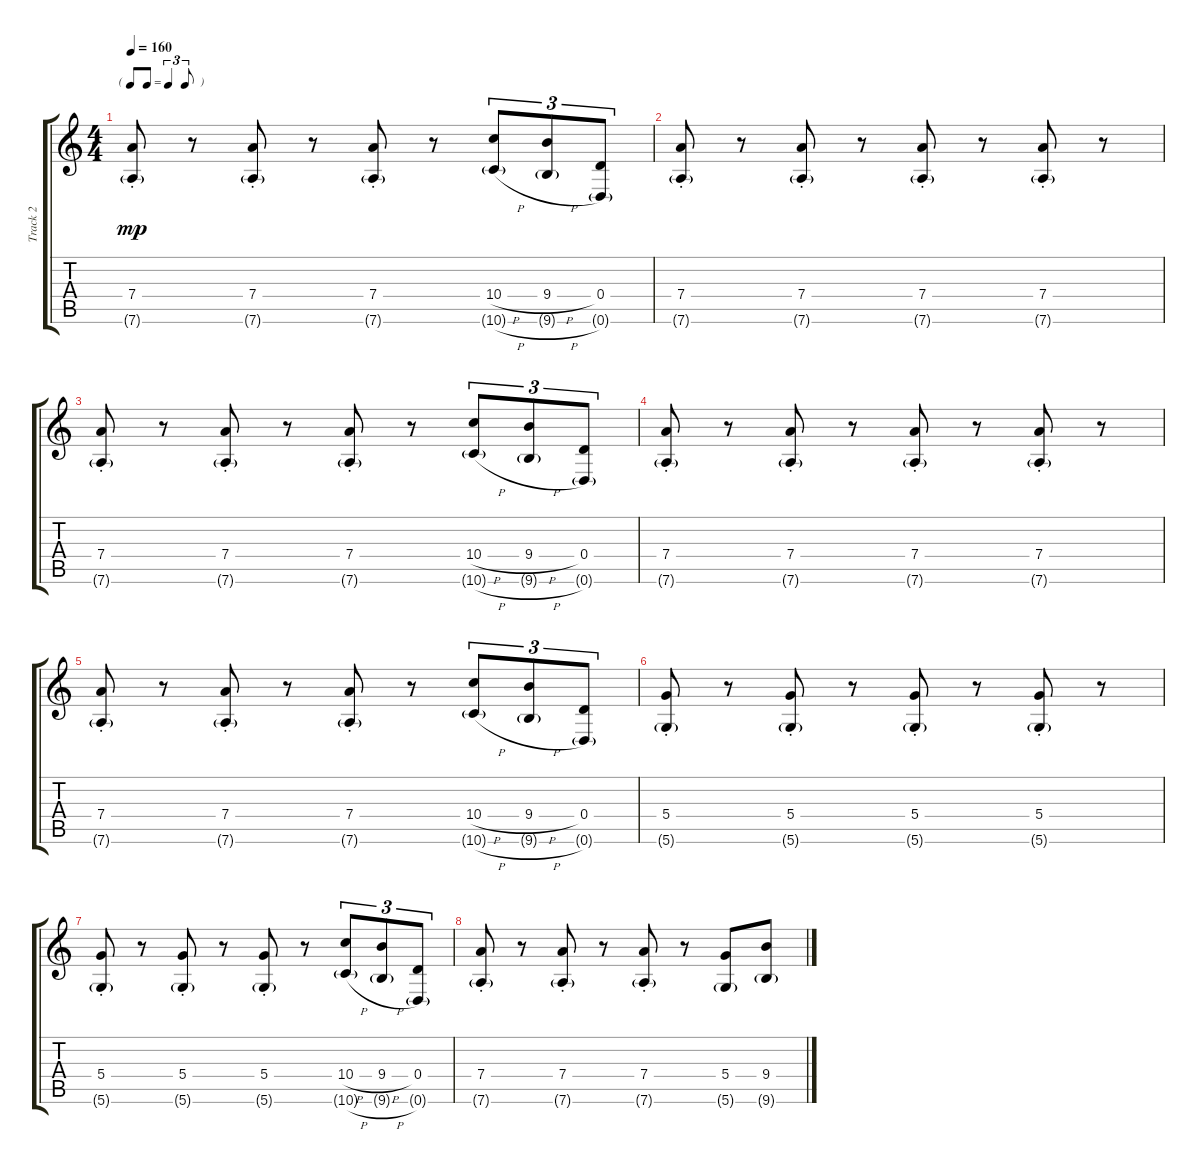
\track ("Track 2" "Track 2") {instrument electricbasspick}
\staff {score tabs}
\tuning (E4 B3 G3 D3 A2 D2) {hide}
\ts (4 4)
\tf triplet8th
\tempo 160
\clef g2
\ks c
(7.4{st} 7.6{g st}).8{dy mp} r.8 (7.4{st} 7.6{g st}).8 r.8 (7.4{st} 7.6{g}).8 r.8 (10.4{h} 10.6{h g}).8{tu (3 2)} (9.4{h} 9.6{h g}).8{tu (3 2)} (0.4 0.6{g}).8{tu (3 2)} |
(7.4{st} 7.6{g st}).8 r.8 (7.4{st} 7.6{g st}).8 r.8 (7.4{st} 7.6{g}).8 r.8 (7.4{st} 7.6{g st}).8 r.8 |
(7.4{st} 7.6{g st}).8 r.8 (7.4{st} 7.6{g st}).8 r.8 (7.4{st} 7.6{g}).8 r.8 (10.4{h} 10.6{h g}).8{tu (3 2)} (9.4{h} 9.6{h g}).8{tu (3 2)} (0.4 0.6{g}).8{tu (3 2)} |
(7.4{st} 7.6{g st}).8 r.8 (7.4{st} 7.6{g st}).8 r.8 (7.4{st} 7.6{g}).8 r.8 (7.4{st} 7.6{g st}).8 r.8 |
(7.4{st} 7.6{g st}).8 r.8 (7.4{st} 7.6{g st}).8 r.8 (7.4{st} 7.6{g}).8 r.8 (10.4{h} 10.6{h g}).8{tu (3 2)} (9.4{h} 9.6{h g}).8{tu (3 2)} (0.4 0.6{g}).8{tu (3 2)} |
(5.4{st} 5.6{g st}).8 r.8 (5.4{st} 5.6{g st}).8 r.8 (5.4{st} 5.6{g}).8 r.8 (5.4{st} 5.6{g st}).8 r.8 |
(5.4{st} 5.6{g st}).8 r.8 (5.4{st} 5.6{g st}).8 r.8 (5.4{st} 5.6{g}).8 r.8 (10.4{h} 10.6{h g}).8{tu (3 2)} (9.4{h} 9.6{h g}).8{tu (3 2)} (0.4 0.6{g}).8{tu (3 2)} |
(7.4{st} 7.6{g st}).8 r.8 (7.4{st} 7.6{g st}).8 r.8 (7.4{st} 7.6{g}).8 r.8 (5.4 5.6{g}).8 (9.4 9.6{g}).8
